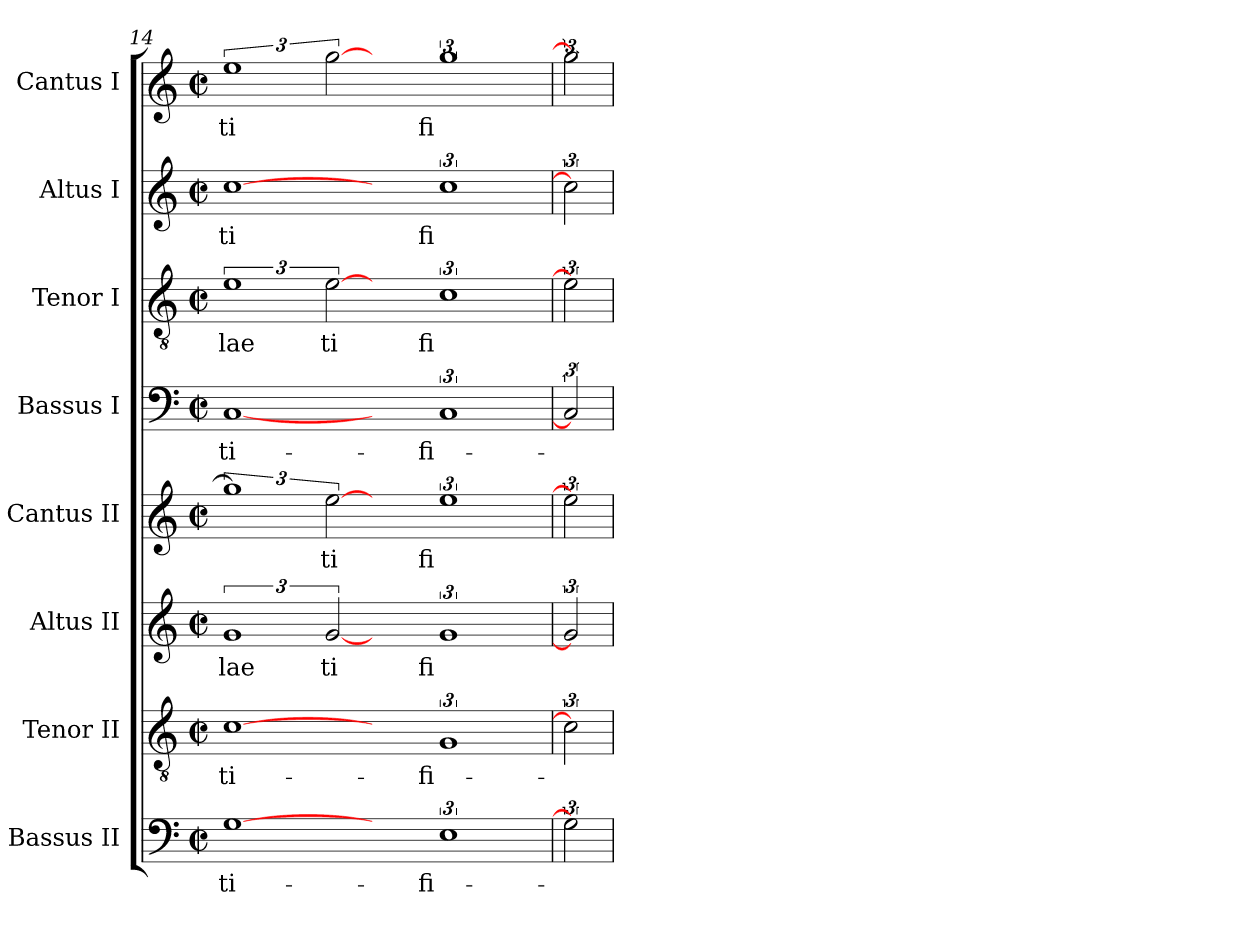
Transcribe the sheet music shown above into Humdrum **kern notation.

**kern	**text	**kern	**text	**kern	**text	**kern	**text	**kern	**text	**kern	**text	**kern	**text	**kern	**text
*part8	*part8	*part7	*part7	*part6	*part6	*part5	*part5	*part4	*part4	*part3	*part3	*part2	*part2	*part1	*part1
*staff8	*staff8	*staff7	*staff7	*staff6	*staff6	*staff5	*staff5	*staff4	*staff4	*staff3	*staff3	*staff2	*staff2	*staff1	*staff1
*I"Bassus II	*	*I"Tenor II	*	*I"Altus II	*	*I"Cantus II	*	*I"Bassus I	*	*I"Tenor I	*	*I"Altus I	*	*I"Cantus I	*
!!LO:PB:g=z
*clefF4	*	*clefGv2	*	*clefG2	*	*clefG2	*	*clefF4	*	*clefGv2	*	*clefG2	*	*clefG2	*
*M2/2	*	*M2/2	*	*M2/2	*	*M2/2	*	*M2/2	*	*M2/2	*	*M2/2	*	*M2/2	*
*met(c|)	*	*met(c|)	*	*met(c|)	*	*met(c|)	*	*met(c|)	*	*met(c|)	*	*met(c|)	*	*met(c|)	*
=14	=14	=14	=14	=14	=14	=14	=14	=14	=14	=14	=14	=14	=14	=14	=14
!	!LO:LY:b:cj	!	!LO:LY:b:cj	!	!LO:LY:b:cj	!	!	!	!LO:LY:b:cj	!	!LO:LY:b:cj	!	!LO:LY:b:cj	!	!LO:LY:b:cj
*	*	*	*	*	*	*^	*	*	*	*	*	*	*	*	*
[1G	ti-	[1c	ti-	3%2g	lae	3%2gg]	8ryy	.	[1C	ti-	3%2e	lae	[1cc	-ti	3%2ee	ti
.	.	.	.	.	.	.	32ryy	.	.	.	.	.	.	.	.	.
.	.	.	.	.	.	.	1ryy	.	.	.	.	.	.	.	.	.
!	!	!	!	!	!LO:LY:b:cj	!	!	!LO:LY:b:cj	!	!	!	!LO:LY:b:cj	!	!	!	!
.	.	.	.	[3g	ti	[3ee	.	ti	.	.	[3e	ti	.	.	[3gg	.
3ryy	.	3ryy	.	3ryy	.	3ryy	.	.	3ryy	.	3ryy	.	3ryy	.	3ryy	.
.	.	.	.	.	.	.	2ryy	.	.	.	.	.	.	.	.	.
!	!LO:LY:b:cj	!	!LO:LY:b:cj	!	!LO:LY:b:cj	!	!	!LO:LY:b:cj	!	!LO:LY:b:cj	!	!LO:LY:b:cj	!	!LO:LY:b:cj	!	!LO:LY:b:cj
3%2E	-fi-	3%2G	-fi-	3%2g	fi	3%2ee	.	fi	3%2C	-fi-	3%2c	fi	3%2cc	fi	3%2gg	fi
.	.	.	.	.	.	.	4ryy	.	.	.	.	.	.	.	.	.
.	.	.	.	.	.	.	16.ryy	.	.	.	.	.	.	.	.	.
*	*	*	*	*	*	*v	*v	*	*	*	*	*	*	*	*	*
=15	=15	=15	=15	=15	=15	=15	=15	=15	=15	=15	=15	=15	=15	=15	=15
3G]	.	3c]	.	3g]	.	3ee]	.	3C]	.	3e]	.	3cc]	.	3gg]	.
=	=	=	=	=	=	=	=	=	=	=	=	=	=	=	=
*-	*-	*-	*-	*-	*-	*-	*-	*-	*-	*-	*-	*-	*-	*-	*-
